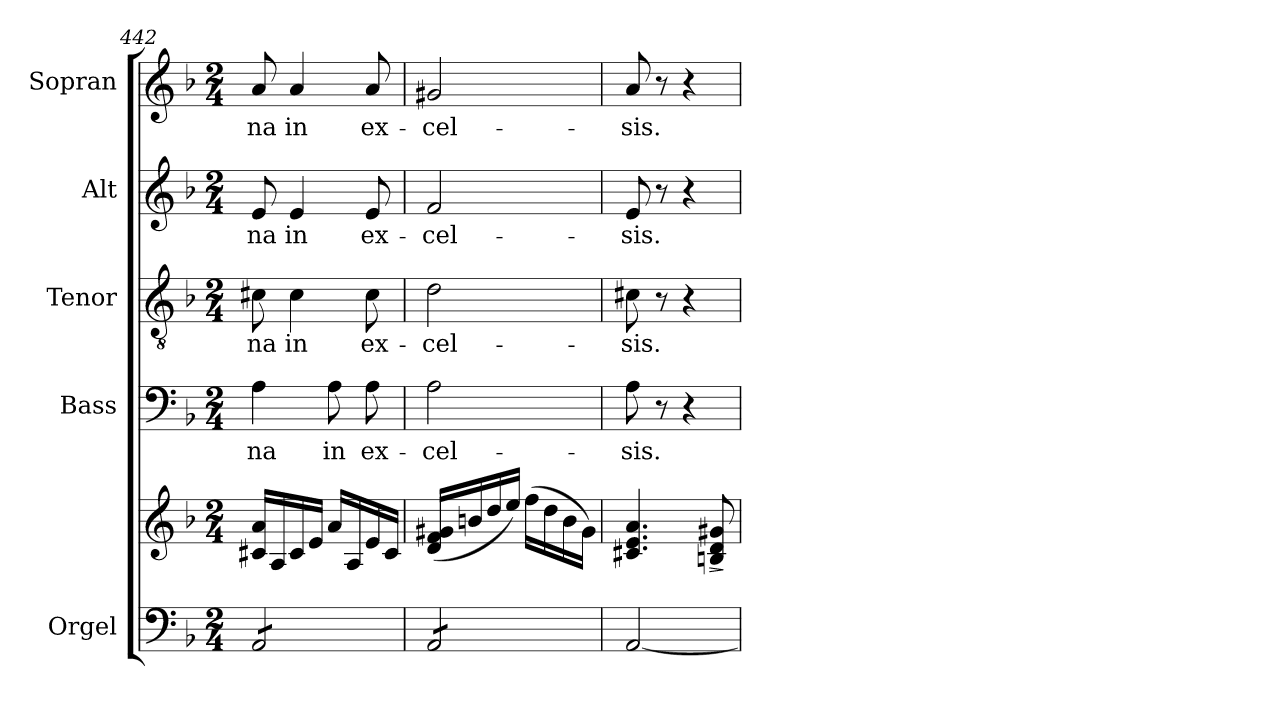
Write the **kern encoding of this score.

**kern	**kern	**dynam	**kern	**text	**kern	**text	**kern	**text	**kern	**text
*part5	*part5	*part5	*part4	*part4	*part3	*part3	*part2	*part2	*part1	*part1
*staff6	*staff5	*staff5/6	*staff4	*staff4	*staff3	*staff3	*staff2	*staff2	*staff1	*staff1
*I"Orgel	*	*	*I"Bass	*	*I"Tenor	*	*I"Alt	*	*I"Sopran	*
*I'Org.	*	*	*I'B.	*	*I'T.	*	*I'A.	*	*I'S.	*
*clefF4	*clefG2	*	*clefF4	*	*clefGv2	*	*clefG2	*	*clefG2	*
*k[b-]	*k[b-]	*	*k[b-]	*	*k[b-]	*	*k[b-]	*	*k[b-]	*
*F:	*F:	*	*F:	*	*F:	*	*F:	*	*F:	*
*M2/4	*M2/4	*	*M2/4	*	*M2/4	*	*M2/4	*	*M2/4	*
=442	=442	=442	=442	=442	=442	=442	=442	=442	=442	=442
!	!	!	!	!LO:LY:b	!	!LO:LY:b	!	!LO:LY:b	!	!LO:LY:b
*tremolo	*	*	*	*	*	*	*	*	*	*
8AA/L	16c#X/ 16a/LL	.	4A\	-na	8c#X\	-na	8e/	-na	8a/	-na
.	16A/	.	.	.	.	.	.	.	.	.
!	!	!	!	!	!	!LO:LY:b	!	!LO:LY:b	!	!LO:LY:b
8AA/	16c#/	.	.	.	4c#\	in	4e/	in	4a/	in
.	16e/JJ	.	.	.	.	.	.	.	.	.
!	!	!	!	!LO:LY:b	!	!	!	!	!	!
8AA/	16a/LL	.	8A\	in	.	.	.	.	.	.
.	16A/	.	.	.	.	.	.	.	.	.
!	!	!	!	!LO:LY:b	!	!LO:LY:b	!	!LO:LY:b	!	!LO:LY:b
8AA/J	16e/	.	8A\	ex-	8c#\	ex-	8e/	ex-	8a/	ex-
.	16c#/JJ	.	.	.	.	.	.	.	.	.
=443	=443	=443	=443	=443	=443	=443	=443	=443	=443	=443
!	!	!	!	!LO:LY:b	!	!LO:LY:b	!	!LO:LY:b	!	!LO:LY:b
8AA/L	(<16d/ 16f/ 16g#X/LL	.	2A\	-cel-	2d\	-cel-	2f/	-cel-	2g#X/	-cel-
.	16bn/	.	.	.	.	.	.	.	.	.
8AA/	16dd/	.	.	.	.	.	.	.	.	.
.	16ee/JJ)	.	.	.	.	.	.	.	.	.
8AA/	(>16ff\LL	.	.	.	.	.	.	.	.	.
.	16dd\	.	.	.	.	.	.	.	.	.
8AA/J	16b\	.	.	.	.	.	.	.	.	.
*Xtremolo	*	*	*	*	*	*	*	*	*	*
.	16g#\JJ)	.	.	.	.	.	.	.	.	.
=444	=444	=444	=444	=444	=444	=444	=444	=444	=444	=444
!	!	!	!	!LO:LY:b	!	!LO:LY:b	!	!LO:LY:b	!	!LO:LY:b
[2AA/	4.c#X/ 4.e/ 4.a/	.	8A\	-sis.	8c#X\	-sis.	8e/	-sis.	8a/	-sis.
.	.	.	8r	.	8r	.	8r	.	8r	.
.	.	.	4r	.	4r	.	4r	.	4r	.
!	!	!LO:HP:b	!	!	!	!	!	!	!	!
.	8Bn/ 8d/ 8g#X/	>	.	.	.	.	.	.	.	.
.	.	]	.	.	.	.	.	.	.	.
=	=	=	=	=	=	=	=	=	=	=
*-	*-	*-	*-	*-	*-	*-	*-	*-	*-	*-
